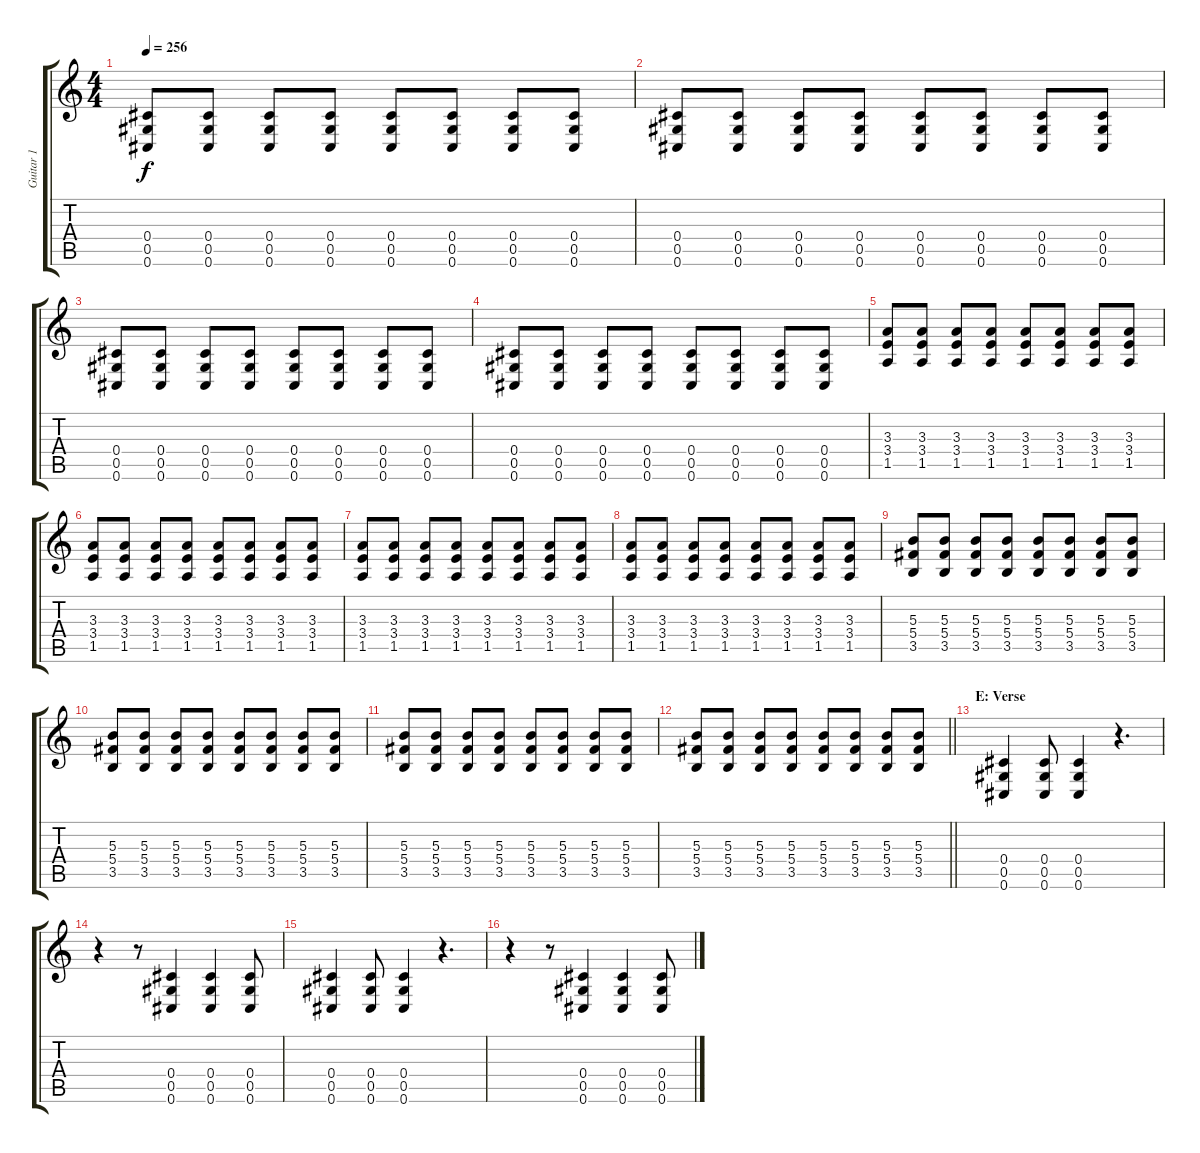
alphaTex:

\track ("Guitar 1" "Guitar 1") {instrument distortionguitar}
\staff {score tabs}
\tuning (Eb4 Bb3 Gb3 Db3 Ab2 Db2) {hide}
\ts (4 4)
\tempo 256
\clef g2
\ks c
(0.4 0.5 0.6).8{dy f} (0.4 0.5 0.6).8 (0.4 0.5 0.6).8 (0.4 0.5 0.6).8 (0.4 0.5 0.6).8 (0.4 0.5 0.6).8 (0.4 0.5 0.6).8 (0.4 0.5 0.6).8 |
(0.4 0.5 0.6).8 (0.4 0.5 0.6).8 (0.4 0.5 0.6).8 (0.4 0.5 0.6).8 (0.4 0.5 0.6).8 (0.4 0.5 0.6).8 (0.4 0.5 0.6).8 (0.4 0.5 0.6).8 |
(0.4 0.5 0.6).8 (0.4 0.5 0.6).8 (0.4 0.5 0.6).8 (0.4 0.5 0.6).8 (0.4 0.5 0.6).8 (0.4 0.5 0.6).8 (0.4 0.5 0.6).8 (0.4 0.5 0.6).8 |
(0.4 0.5 0.6).8 (0.4 0.5 0.6).8 (0.4 0.5 0.6).8 (0.4 0.5 0.6).8 (0.4 0.5 0.6).8 (0.4 0.5 0.6).8 (0.4 0.5 0.6).8 (0.4 0.5 0.6).8 |
(3.3 3.4 1.5).8 (3.3 3.4 1.5).8 (3.3 3.4 1.5).8 (3.3 3.4 1.5).8 (3.3 3.4 1.5).8 (3.3 3.4 1.5).8 (3.3 3.4 1.5).8 (3.3 3.4 1.5).8 |
(3.3 3.4 1.5).8 (3.3 3.4 1.5).8 (3.3 3.4 1.5).8 (3.3 3.4 1.5).8 (3.3 3.4 1.5).8 (3.3 3.4 1.5).8 (3.3 3.4 1.5).8 (3.3 3.4 1.5).8 |
(3.3 3.4 1.5).8 (3.3 3.4 1.5).8 (3.3 3.4 1.5).8 (3.3 3.4 1.5).8 (3.3 3.4 1.5).8 (3.3 3.4 1.5).8 (3.3 3.4 1.5).8 (3.3 3.4 1.5).8 |
(3.3 3.4 1.5).8 (3.3 3.4 1.5).8 (3.3 3.4 1.5).8 (3.3 3.4 1.5).8 (3.3 3.4 1.5).8 (3.3 3.4 1.5).8 (3.3 3.4 1.5).8 (3.3 3.4 1.5).8 |
(5.3 5.4 3.5).8 (5.3 5.4 3.5).8 (5.3 5.4 3.5).8 (5.3 5.4 3.5).8 (5.3 5.4 3.5).8 (5.3 5.4 3.5).8 (5.3 5.4 3.5).8 (5.3 5.4 3.5).8 |
(5.3 5.4 3.5).8 (5.3 5.4 3.5).8 (5.3 5.4 3.5).8 (5.3 5.4 3.5).8 (5.3 5.4 3.5).8 (5.3 5.4 3.5).8 (5.3 5.4 3.5).8 (5.3 5.4 3.5).8 |
(5.3 5.4 3.5).8 (5.3 5.4 3.5).8 (5.3 5.4 3.5).8 (5.3 5.4 3.5).8 (5.3 5.4 3.5).8 (5.3 5.4 3.5).8 (5.3 5.4 3.5).8 (5.3 5.4 3.5).8 |
\barLineRight lightlight
(5.3 5.4 3.5).8 (5.3 5.4 3.5).8 (5.3 5.4 3.5).8 (5.3 5.4 3.5).8 (5.3 5.4 3.5).8 (5.3 5.4 3.5).8 (5.3 5.4 3.5).8 (5.3 5.4 3.5).8 |
\section ("" "E: Verse")
(0.4 0.5 0.6).4 (0.4 0.5 0.6).8 (0.4 0.5 0.6).4 r.4{d} |
r.4 r.8 (0.4 0.5 0.6).4 (0.4 0.5 0.6).4 (0.4 0.5 0.6).8 |
(0.4 0.5 0.6).4 (0.4 0.5 0.6).8 (0.4 0.5 0.6).4 r.4{d} |
r.4 r.8 (0.4 0.5 0.6).4 (0.4 0.5 0.6).4 (0.4 0.5 0.6).8
